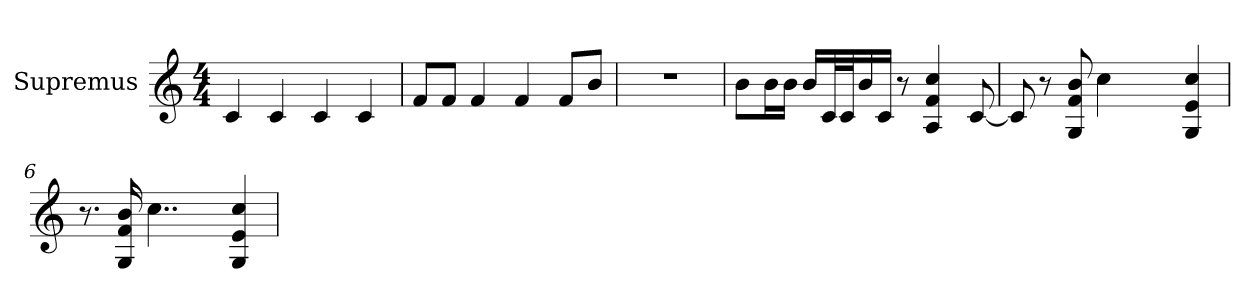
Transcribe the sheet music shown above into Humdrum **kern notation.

**kern
*part1
*staff1
*I"Supremus
*clefG2
*k[]
*C:
*M4/4
=1
4c
4c
4c
4c
=2
8fL
8fJ
4f
4f
8fL
8bJ
=3
1r
=4
8bL
16bL
16bJJ
16bLL
32cL
32cJ
16b
16cJJ
8r
4A 4f 4cc
[8c
=5
8c]
8r
8G 8f 8b
4cc
4ryy
4G 4e 4cc
=6
8.r
16G 16f 16b
4..cc
16ryy
4G 4e 4cc
=
*-
